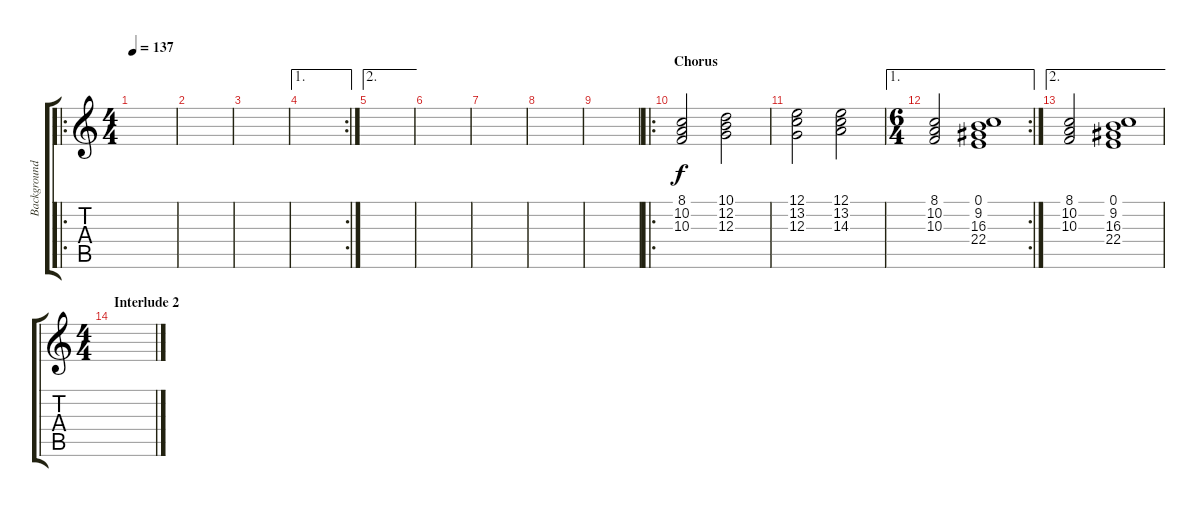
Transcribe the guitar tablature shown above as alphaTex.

\track ("Background choir" "Background") {instrument choiraahs}
\staff {score tabs}
\tuning (E4 B3 G3 D3 A2 E2) {hide}
\ro
\ts (4 4)
\tempo 137
\clef g2
\ks c
|
|
|
\ae 1
\rc 2
|
\ae 2
|
|
|
|
|
\ro
\section ("" "Chorus")
(8.1 10.2 10.3).2{volume 16} (10.1 12.2 12.3).2 |
(12.1 13.2 12.3).2 (12.1 13.2 14.3).2 |
\ae 1
\rc 2
\ts (6 4)
(8.1 10.2 10.3).2 (0.1 9.2 16.3 22.4).1 |
\ae 2
(8.1 10.2 10.3).2 (0.1 9.2 16.3 22.4).1 |
\ts (4 4)
\section ("" "Interlude 2")
